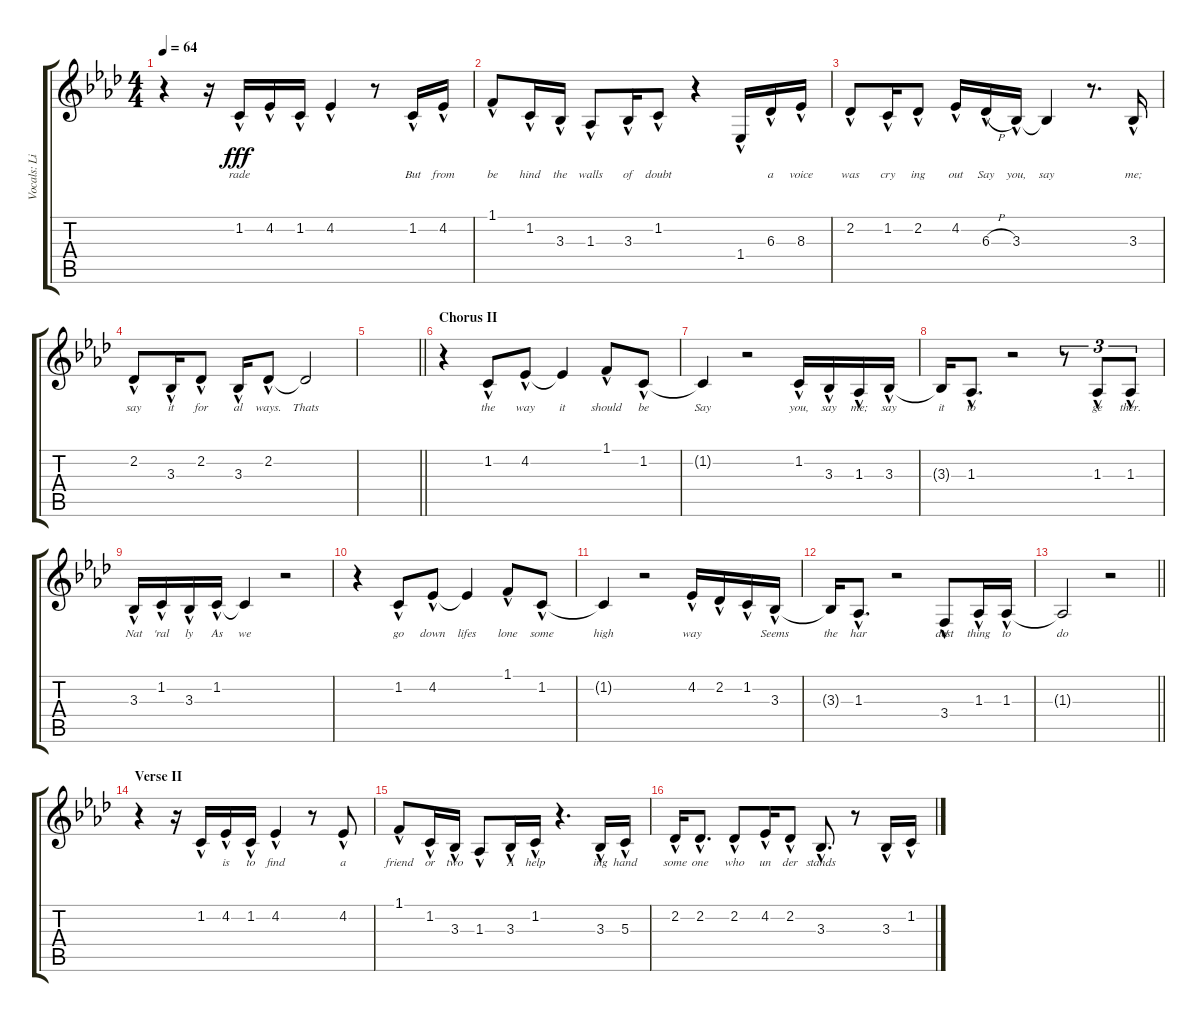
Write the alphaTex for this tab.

\track ("Vocals: Lionel" "Vocals: Li") {instrument lead2sawtooth}
\staff {score tabs}
\tuning (E4 B3 G3 D3 A2 E2) {hide}
\ts (4 4)
\tempo 64
\clef g2
\ks ab
r.4{dy fff} r.16 1.2{hac}.16{lyrics (0 "rade") lyrics (1 "") lyrics (2 "") lyrics (3 "") lyrics (4 "")} 4.2{hac}.16{lyrics (0 "") lyrics (1 "") lyrics (2 "") lyrics (3 "") lyrics (4 "")} 1.2{hac}.16{lyrics (0 "") lyrics (1 "") lyrics (2 "") lyrics (3 "") lyrics (4 "")} 4.2{hac}.4{lyrics (0 "") lyrics (1 "") lyrics (2 "") lyrics (3 "") lyrics (4 "")} r.8 1.2{hac}.16{lyrics (0 "But") lyrics (1 "") lyrics (2 "") lyrics (3 "") lyrics (4 "")} 4.2{hac}.16{lyrics (0 "from") lyrics (1 "") lyrics (2 "") lyrics (3 "") lyrics (4 "")} |
1.1{hac}.8{lyrics (0 "be") lyrics (1 "") lyrics (2 "") lyrics (3 "") lyrics (4 "")} 1.2{hac}.16{lyrics (0 "hind") lyrics (1 "") lyrics (2 "") lyrics (3 "") lyrics (4 "")} 3.3{hac}.16{lyrics (0 "the") lyrics (1 "") lyrics (2 "") lyrics (3 "") lyrics (4 "")} 1.3{hac}.8{lyrics (0 "walls") lyrics (1 "") lyrics (2 "") lyrics (3 "") lyrics (4 "")} 3.3{hac}.16{lyrics (0 "of") lyrics (1 "") lyrics (2 "") lyrics (3 "") lyrics (4 "")} 1.2{hac}.8{lyrics (0 "doubt") lyrics (1 "") lyrics (2 "") lyrics (3 "") lyrics (4 "")} r.4 1.4{hac}.16{lyrics (0 "") lyrics (1 "") lyrics (2 "") lyrics (3 "") lyrics (4 "")} 6.3{hac}.16{lyrics (0 "a") lyrics (1 "") lyrics (2 "") lyrics (3 "") lyrics (4 "")} 8.3{hac}.16{lyrics (0 "voice") lyrics (1 "") lyrics (2 "") lyrics (3 "") lyrics (4 "")} |
2.2{hac}.8{lyrics (0 "was") lyrics (1 "") lyrics (2 "") lyrics (3 "") lyrics (4 "")} 1.2{hac}.16{lyrics (0 "cry") lyrics (1 "") lyrics (2 "") lyrics (3 "") lyrics (4 "")} 2.2{hac}.8{lyrics (0 "ing") lyrics (1 "") lyrics (2 "") lyrics (3 "") lyrics (4 "")} 4.2{hac}.16{lyrics (0 "out") lyrics (1 "") lyrics (2 "") lyrics (3 "") lyrics (4 "")} 6.3{h hac}.16{lyrics (0 "Say") lyrics (1 "") lyrics (2 "") lyrics (3 "") lyrics (4 "")} 3.3{hac}.16{lyrics (0 "you,") lyrics (1 "") lyrics (2 "") lyrics (3 "") lyrics (4 "")} 3.3{t}.4{lyrics (0 "say") lyrics (1 "") lyrics (2 "") lyrics (3 "") lyrics (4 "")} r.8{d} 3.3{hac}.16{lyrics (0 "me;") lyrics (1 "") lyrics (2 "") lyrics (3 "") lyrics (4 "")} |
2.2{hac}.8{lyrics (0 "say") lyrics (1 "") lyrics (2 "") lyrics (3 "") lyrics (4 "")} 3.3{hac}.16{lyrics (0 "it") lyrics (1 "") lyrics (2 "") lyrics (3 "") lyrics (4 "")} 2.2{hac}.8{lyrics (0 "for") lyrics (1 "") lyrics (2 "") lyrics (3 "") lyrics (4 "")} 3.3{hac}.16{lyrics (0 "al") lyrics (1 "") lyrics (2 "") lyrics (3 "") lyrics (4 "")} 2.2{hac}.8{lyrics (0 "ways.") lyrics (1 "") lyrics (2 "") lyrics (3 "") lyrics (4 "")} 2.2{t}.2{lyrics (0 "Thats") lyrics (1 "") lyrics (2 "") lyrics (3 "") lyrics (4 "")} |
\barLineRight lightlight
|
\section ("" "Chorus II")
r.4 1.2{hac}.8{lyrics (0 "the") lyrics (1 "") lyrics (2 "") lyrics (3 "") lyrics (4 "")} 4.2{hac}.8{lyrics (0 "way") lyrics (1 "") lyrics (2 "") lyrics (3 "") lyrics (4 "")} 4.2{t}.4{lyrics (0 "it") lyrics (1 "") lyrics (2 "") lyrics (3 "") lyrics (4 "")} 1.1{hac}.8{lyrics (0 "should") lyrics (1 "") lyrics (2 "") lyrics (3 "") lyrics (4 "")} 1.2{hac}.8{lyrics (0 "be") lyrics (1 "") lyrics (2 "") lyrics (3 "") lyrics (4 "")} |
1.2{t}.4{lyrics (0 "Say") lyrics (1 "") lyrics (2 "") lyrics (3 "") lyrics (4 "")} r.2 1.2{hac}.16{lyrics (0 "you,") lyrics (1 "") lyrics (2 "") lyrics (3 "") lyrics (4 "")} 3.3{hac}.16{lyrics (0 "say") lyrics (1 "") lyrics (2 "") lyrics (3 "") lyrics (4 "")} 1.3{hac}.16{lyrics (0 "me;") lyrics (1 "") lyrics (2 "") lyrics (3 "") lyrics (4 "")} 3.3{hac}.16{lyrics (0 "say") lyrics (1 "") lyrics (2 "") lyrics (3 "") lyrics (4 "")} |
3.3{t}.16{lyrics (0 "it") lyrics (1 "") lyrics (2 "") lyrics (3 "") lyrics (4 "")} 1.3{hac}.8{d lyrics (0 "to") lyrics (1 "") lyrics (2 "") lyrics (3 "") lyrics (4 "")} r.2 r.8{tu (3 2)} 1.3{hac}.8{tu (3 2) lyrics (0 "ge") lyrics (1 "") lyrics (2 "") lyrics (3 "") lyrics (4 "")} 1.3{hac}.8{tu (3 2) lyrics (0 "ther.") lyrics (1 "") lyrics (2 "") lyrics (3 "") lyrics (4 "")} |
3.3{hac}.16{lyrics (0 "Nat") lyrics (1 "") lyrics (2 "") lyrics (3 "") lyrics (4 "")} 1.2{hac}.16{lyrics (0 "'ral") lyrics (1 "") lyrics (2 "") lyrics (3 "") lyrics (4 "")} 3.3{hac}.16{lyrics (0 "ly") lyrics (1 "") lyrics (2 "") lyrics (3 "") lyrics (4 "")} 1.2{hac}.16{lyrics (0 "As") lyrics (1 "") lyrics (2 "") lyrics (3 "") lyrics (4 "")} 1.2{t}.4{lyrics (0 "we") lyrics (1 "") lyrics (2 "") lyrics (3 "") lyrics (4 "")} r.2 |
r.4 1.2{hac}.8{lyrics (0 "go") lyrics (1 "") lyrics (2 "") lyrics (3 "") lyrics (4 "")} 4.2{hac}.8{lyrics (0 "down") lyrics (1 "") lyrics (2 "") lyrics (3 "") lyrics (4 "")} 4.2{t}.4{lyrics (0 "lifes") lyrics (1 "") lyrics (2 "") lyrics (3 "") lyrics (4 "")} 1.1{hac}.8{lyrics (0 "lone") lyrics (1 "") lyrics (2 "") lyrics (3 "") lyrics (4 "")} 1.2{hac}.8{lyrics (0 "some") lyrics (1 "") lyrics (2 "") lyrics (3 "") lyrics (4 "")} |
1.2{t}.4{lyrics (0 "high") lyrics (1 "") lyrics (2 "") lyrics (3 "") lyrics (4 "")} r.2 4.2{hac}.16{lyrics (0 "way") lyrics (1 "") lyrics (2 "") lyrics (3 "") lyrics (4 "")} 2.2{hac}.16{lyrics (0 "") lyrics (1 "") lyrics (2 "") lyrics (3 "") lyrics (4 "")} 1.2{hac}.16{lyrics (0 "") lyrics (1 "") lyrics (2 "") lyrics (3 "") lyrics (4 "")} 3.3{hac}.16{lyrics (0 "Seems") lyrics (1 "") lyrics (2 "") lyrics (3 "") lyrics (4 "")} |
3.3{t}.16{lyrics (0 "the") lyrics (1 "") lyrics (2 "") lyrics (3 "") lyrics (4 "")} 1.3{hac}.8{d lyrics (0 "har") lyrics (1 "") lyrics (2 "") lyrics (3 "") lyrics (4 "")} r.2 3.4{hac}.8{lyrics (0 "dest") lyrics (1 "") lyrics (2 "") lyrics (3 "") lyrics (4 "")} 1.3{hac}.16{lyrics (0 "thing") lyrics (1 "") lyrics (2 "") lyrics (3 "") lyrics (4 "")} 1.3{hac}.16{lyrics (0 "to") lyrics (1 "") lyrics (2 "") lyrics (3 "") lyrics (4 "")} |
\barLineRight lightlight
1.3{t}.2{lyrics (0 "do") lyrics (1 "") lyrics (2 "") lyrics (3 "") lyrics (4 "")} r.2 |
\section ("" "Verse II")
r.4 r.16 1.2{hac}.16{lyrics (0 "") lyrics (1 "") lyrics (2 "") lyrics (3 "") lyrics (4 "")} 4.2{hac}.16{lyrics (0 "is") lyrics (1 "") lyrics (2 "") lyrics (3 "") lyrics (4 "")} 1.2{hac}.16{lyrics (0 "to") lyrics (1 "") lyrics (2 "") lyrics (3 "") lyrics (4 "")} 4.2{hac}.4{lyrics (0 "find") lyrics (1 "") lyrics (2 "") lyrics (3 "") lyrics (4 "")} r.8 4.2{hac}.8{lyrics (0 "a") lyrics (1 "") lyrics (2 "") lyrics (3 "") lyrics (4 "")} |
1.1{hac}.8{lyrics (0 "friend") lyrics (1 "") lyrics (2 "") lyrics (3 "") lyrics (4 "")} 1.2{hac}.16{lyrics (0 "or") lyrics (1 "") lyrics (2 "") lyrics (3 "") lyrics (4 "")} 3.3{hac}.16{lyrics (0 "two") lyrics (1 "") lyrics (2 "") lyrics (3 "") lyrics (4 "")} 1.3{hac}.8{lyrics (0 "") lyrics (1 "") lyrics (2 "") lyrics (3 "") lyrics (4 "")} 3.3{hac}.16{lyrics (0 "A") lyrics (1 "") lyrics (2 "") lyrics (3 "") lyrics (4 "")} 1.2{hac}.16{lyrics (0 "help") lyrics (1 "") lyrics (2 "") lyrics (3 "") lyrics (4 "")} r.4{d} 3.3{hac}.16{lyrics (0 "ing") lyrics (1 "") lyrics (2 "") lyrics (3 "") lyrics (4 "")} 5.3{hac}.16{lyrics (0 "hand") lyrics (1 "") lyrics (2 "") lyrics (3 "") lyrics (4 "")} |
2.2{hac}.16{lyrics (0 "some") lyrics (1 "") lyrics (2 "") lyrics (3 "") lyrics (4 "")} 2.2{hac}.8{d lyrics (0 "one") lyrics (1 "") lyrics (2 "") lyrics (3 "") lyrics (4 "")} 2.2{hac}.8{lyrics (0 "who") lyrics (1 "") lyrics (2 "") lyrics (3 "") lyrics (4 "")} 4.2{hac}.16{lyrics (0 "un") lyrics (1 "") lyrics (2 "") lyrics (3 "") lyrics (4 "")} 2.2{hac}.8{lyrics (0 "der") lyrics (1 "") lyrics (2 "") lyrics (3 "") lyrics (4 "")} 3.3{hac}.8{d lyrics (0 "stands") lyrics (1 "") lyrics (2 "") lyrics (3 "") lyrics (4 "")} r.8 3.3{hac}.16{lyrics (0 "") lyrics (1 "") lyrics (2 "") lyrics (3 "") lyrics (4 "")} 1.2{hac}.16{lyrics (0 "") lyrics (1 "") lyrics (2 "") lyrics (3 "") lyrics (4 "")}
